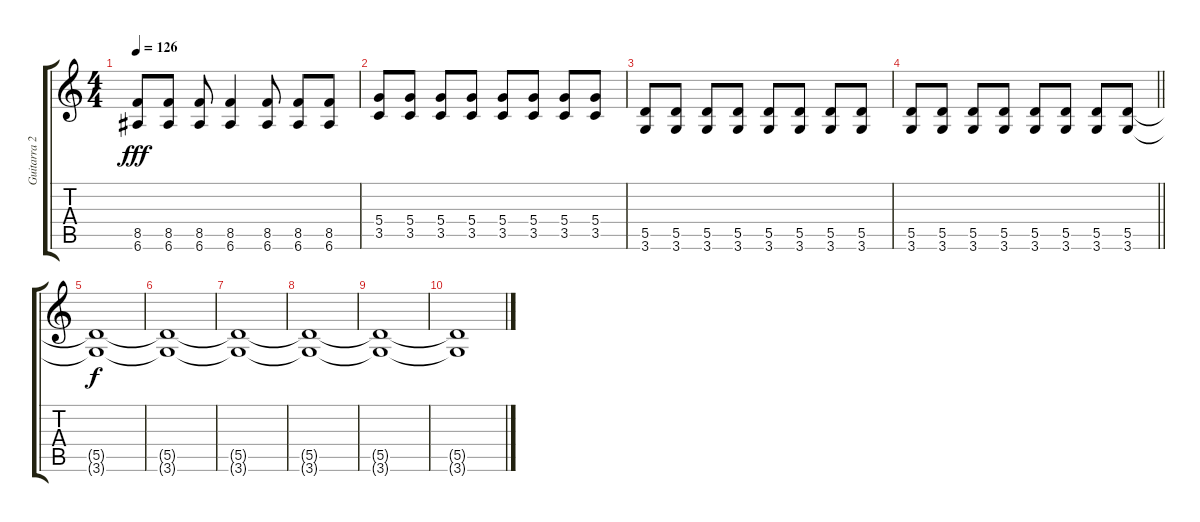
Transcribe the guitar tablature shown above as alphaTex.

\track ("Guitarra 2" "Guitarra 2") {instrument distortionguitar}
\staff {score tabs}
\tuning (E4 B3 G3 D3 A2 E2) {hide}
\ts (4 4)
\tempo 126
\clef g2
\ks c
(8.5 6.6).8{dy fff} (8.5 6.6).8 (8.5 6.6).8 (8.5 6.6).4 (8.5 6.6).8 (8.5 6.6).8 (8.5 6.6).8 |
(5.4 3.5).8 (5.4 3.5).8 (5.4 3.5).8 (5.4 3.5).8 (5.4 3.5).8 (5.4 3.5).8 (5.4 3.5).8 (5.4 3.5).8 |
(5.5 3.6).8 (5.5 3.6).8 (5.5 3.6).8 (5.5 3.6).8 (5.5 3.6).8 (5.5 3.6).8 (5.5 3.6).8 (5.5 3.6).8 |
\barLineRight lightlight
(5.5 3.6).8 (5.5 3.6).8 (5.5 3.6).8 (5.5 3.6).8 (5.5 3.6).8 (5.5 3.6).8 (5.5 3.6).8 (5.5 3.6).8 |
(5.5{t} 3.6{t}).1{dy f} |
(5.5{t} 3.6{t}).1 |
(5.5{t} 3.6{t}).1 |
(5.5{t} 3.6{t}).1 |
(5.5{t} 3.6{t}).1 |
(5.5{t} 3.6{t}).1
